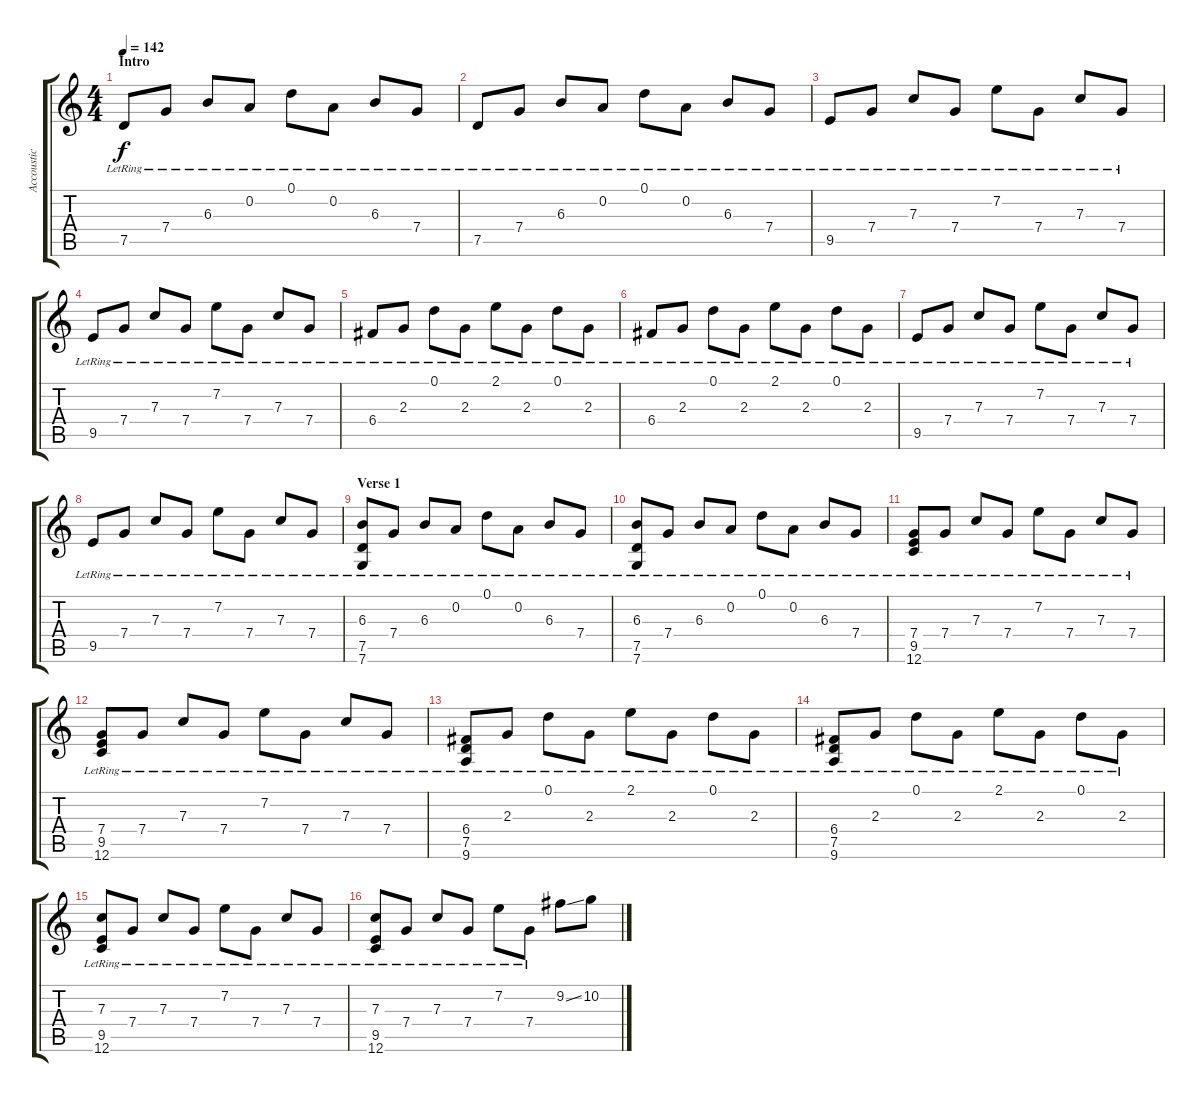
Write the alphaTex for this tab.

\track ("Accoustic Guitar" "Accoustic ") {instrument acousticguitarsteel}
\staff {score tabs}
\tuning (D4 A3 F3 C3 G2 C2) {hide}
\ts (4 4)
\section ("" "Intro")
\tempo 142
\clef g2
\ks c
7.5{lr}.8{dy f instrument acousticguitarsteel} 7.4{lr}.8 6.3{lr}.8 0.2{lr}.8 0.1{lr}.8 0.2{lr}.8 6.3{lr}.8 7.4{lr}.8 |
7.5{lr}.8 7.4{lr}.8 6.3{lr}.8 0.2{lr}.8 0.1{lr}.8 0.2{lr}.8 6.3{lr}.8 7.4{lr}.8 |
9.5{lr}.8 7.4{lr}.8 7.3{lr}.8 7.4{lr}.8 7.2{lr}.8 7.4{lr}.8 7.3{lr}.8 7.4{lr}.8 |
9.5{lr}.8 7.4{lr}.8 7.3{lr}.8 7.4{lr}.8 7.2{lr}.8 7.4{lr}.8 7.3{lr}.8 7.4{lr}.8 |
6.4{lr}.8 2.3{lr}.8 0.1{lr}.8 2.3{lr}.8 2.1{lr}.8 2.3{lr}.8 0.1{lr}.8 2.3{lr}.8 |
6.4{lr}.8 2.3{lr}.8 0.1{lr}.8 2.3{lr}.8 2.1{lr}.8 2.3{lr}.8 0.1{lr}.8 2.3{lr}.8 |
9.5{lr}.8 7.4{lr}.8 7.3{lr}.8 7.4{lr}.8 7.2{lr}.8 7.4{lr}.8 7.3{lr}.8 7.4{lr}.8 |
9.5{lr}.8 7.4{lr}.8 7.3{lr}.8 7.4{lr}.8 7.2{lr}.8 7.4{lr}.8 7.3{lr}.8 7.4{lr}.8 |
\section ("" "Verse 1")
(6.3{lr} 7.5{lr} 7.6{lr}).8 7.4{lr}.8 6.3{lr}.8 0.2{lr}.8 0.1{lr}.8 0.2{lr}.8 6.3{lr}.8 7.4{lr}.8 |
(6.3{lr} 7.5{lr} 7.6{lr}).8 7.4{lr}.8 6.3{lr}.8 0.2{lr}.8 0.1{lr}.8 0.2{lr}.8 6.3{lr}.8 7.4{lr}.8 |
(7.4{lr} 9.5{lr} 12.6{lr}).8 7.4{lr}.8 7.3{lr}.8 7.4{lr}.8 7.2{lr}.8 7.4{lr}.8 7.3{lr}.8 7.4{lr}.8 |
(7.4{lr} 9.5{lr} 12.6{lr}).8 7.4{lr}.8 7.3{lr}.8 7.4{lr}.8 7.2{lr}.8 7.4{lr}.8 7.3{lr}.8 7.4{lr}.8 |
(6.4{lr} 7.5{lr} 9.6{lr}).8 2.3{lr}.8 0.1{lr}.8 2.3{lr}.8 2.1{lr}.8 2.3{lr}.8 0.1{lr}.8 2.3{lr}.8 |
(6.4{lr} 7.5{lr} 9.6{lr}).8 2.3{lr}.8 0.1{lr}.8 2.3{lr}.8 2.1{lr}.8 2.3{lr}.8 0.1{lr}.8 2.3{lr}.8 |
(7.3{lr} 9.5{lr} 12.6{lr}).8 7.4{lr}.8 7.3{lr}.8 7.4{lr}.8 7.2{lr}.8 7.4{lr}.8 7.3{lr}.8 7.4{lr}.8 |
(7.3{lr} 9.5{lr} 12.6{lr}).8 7.4{lr}.8 7.3{lr}.8 7.4{lr}.8 7.2{lr}.8 7.4{lr}.8 9.2{ss}.8 10.2.8
